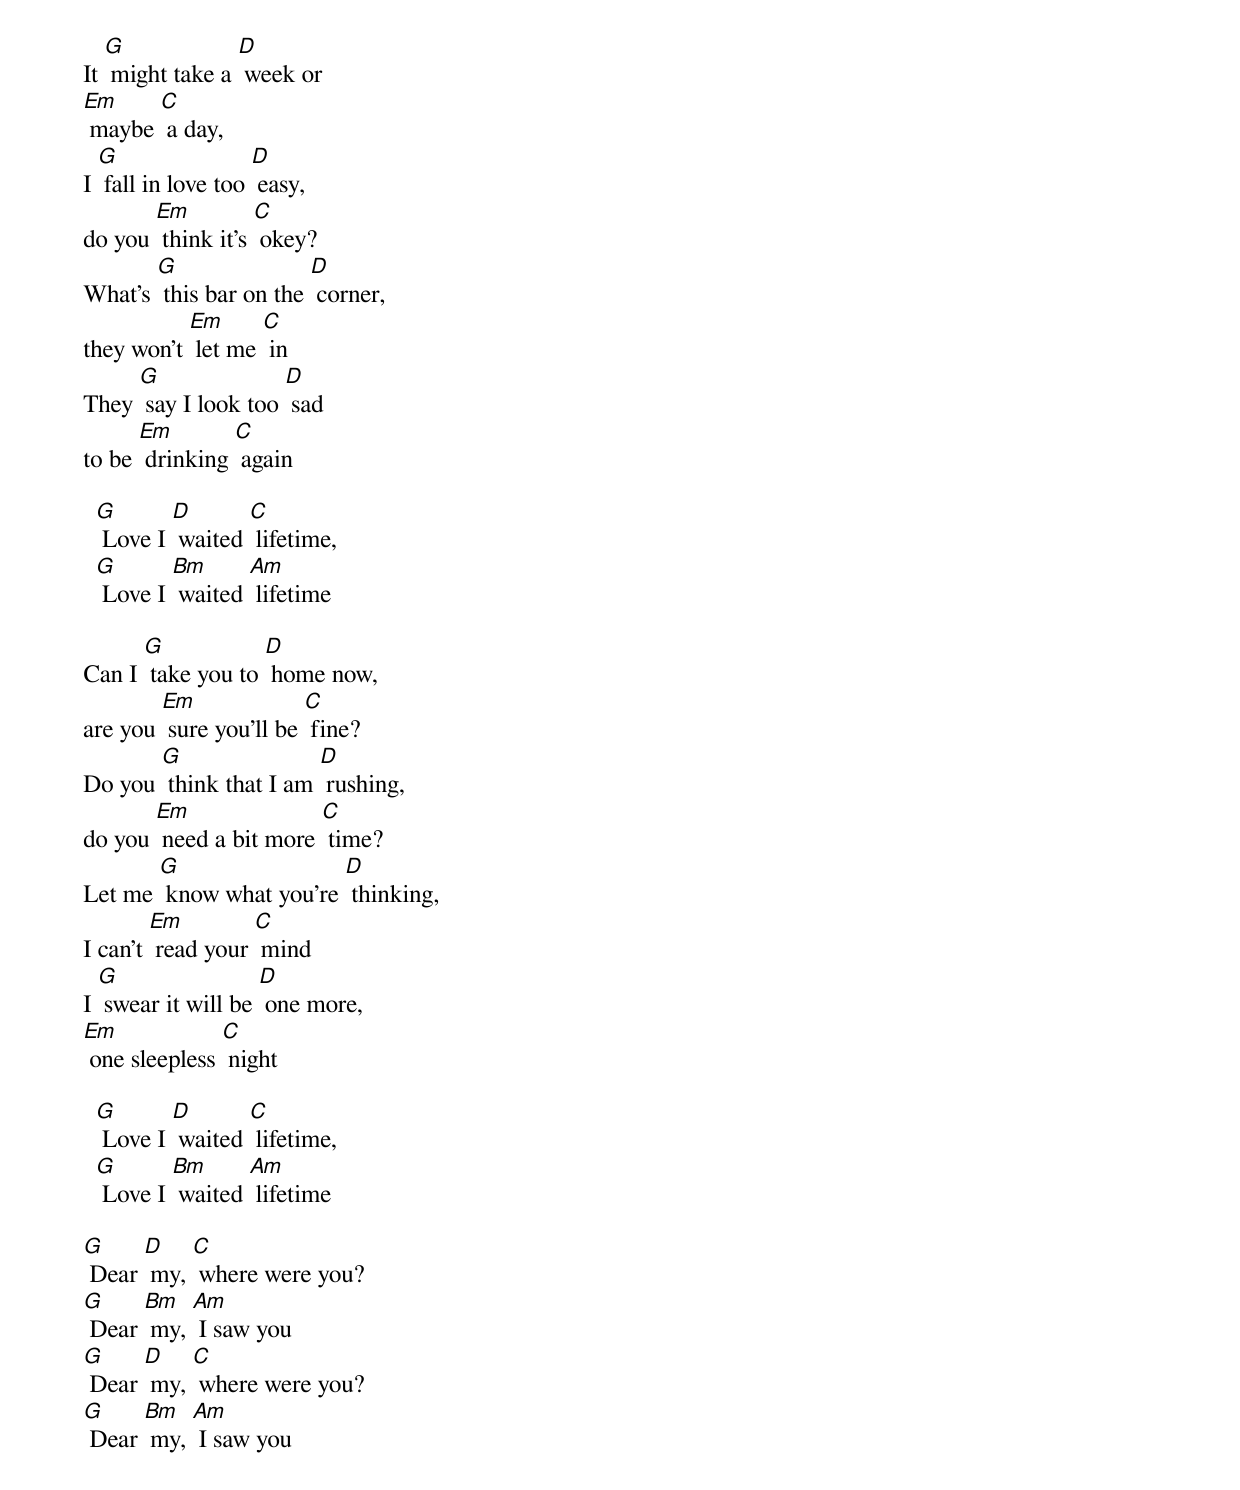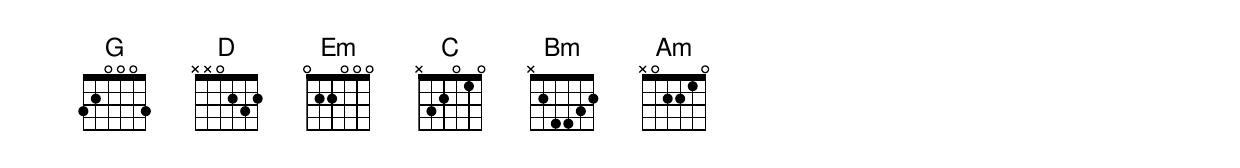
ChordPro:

It [G] might take a [D] week or
[Em] maybe [C] a day,
I [G] fall in love too [D] easy,
do you [Em] think it’s [C] okey?
What’s [G] this bar on the [D] corner,
they won’t [Em] let me [C] in
They [G] say I look too [D] sad
to be [Em] drinking [C] again

  [G] Love I [D] waited [C] lifetime,
  [G] Love I [Bm] waited [Am] lifetime

Can I [G] take you to [D] home now,
are you [Em] sure you’ll be [C] fine?
Do you [G] think that I am [D] rushing,
do you [Em] need a bit more [C] time?
Let me [G] know what you’re [D] thinking,
I can’t [Em] read your [C] mind
I [G] swear it will be [D] one more,
[Em] one sleepless [C] night

  [G] Love I [D] waited [C] lifetime,
  [G] Love I [Bm] waited [Am] lifetime

[G] Dear [D] my, [C] where were you?
[G] Dear [Bm] my, [Am] I saw you
[G] Dear [D] my, [C] where were you?
[G] Dear [Bm] my, [Am] I saw you
